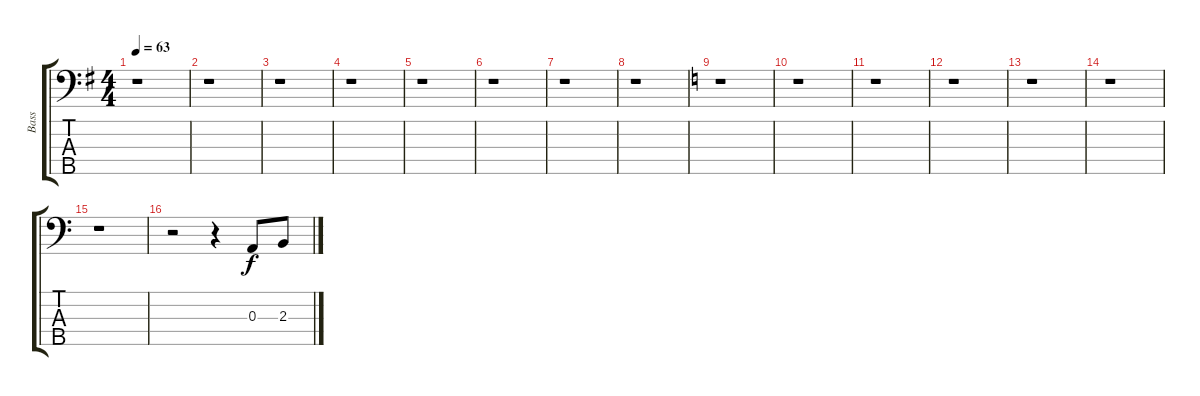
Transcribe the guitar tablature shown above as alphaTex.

\track ("Bass" "Bass") {instrument electricbassfinger}
\staff {score tabs}
\tuning (G2 D2 A1 E1 B0) {hide}
\ts (4 4)
\tempo 63
\clef f4
\ks g
r.1{dy f} |
r.1 |
r.1 |
r.1 |
r.1 |
r.1 |
r.1 |
r.1 |
\ks c
r.1 |
r.1 |
r.1 |
r.1 |
r.1 |
r.1 |
r.1 |
r.2 r.4 0.3.8{instrument electricbassfinger} 2.3.8
